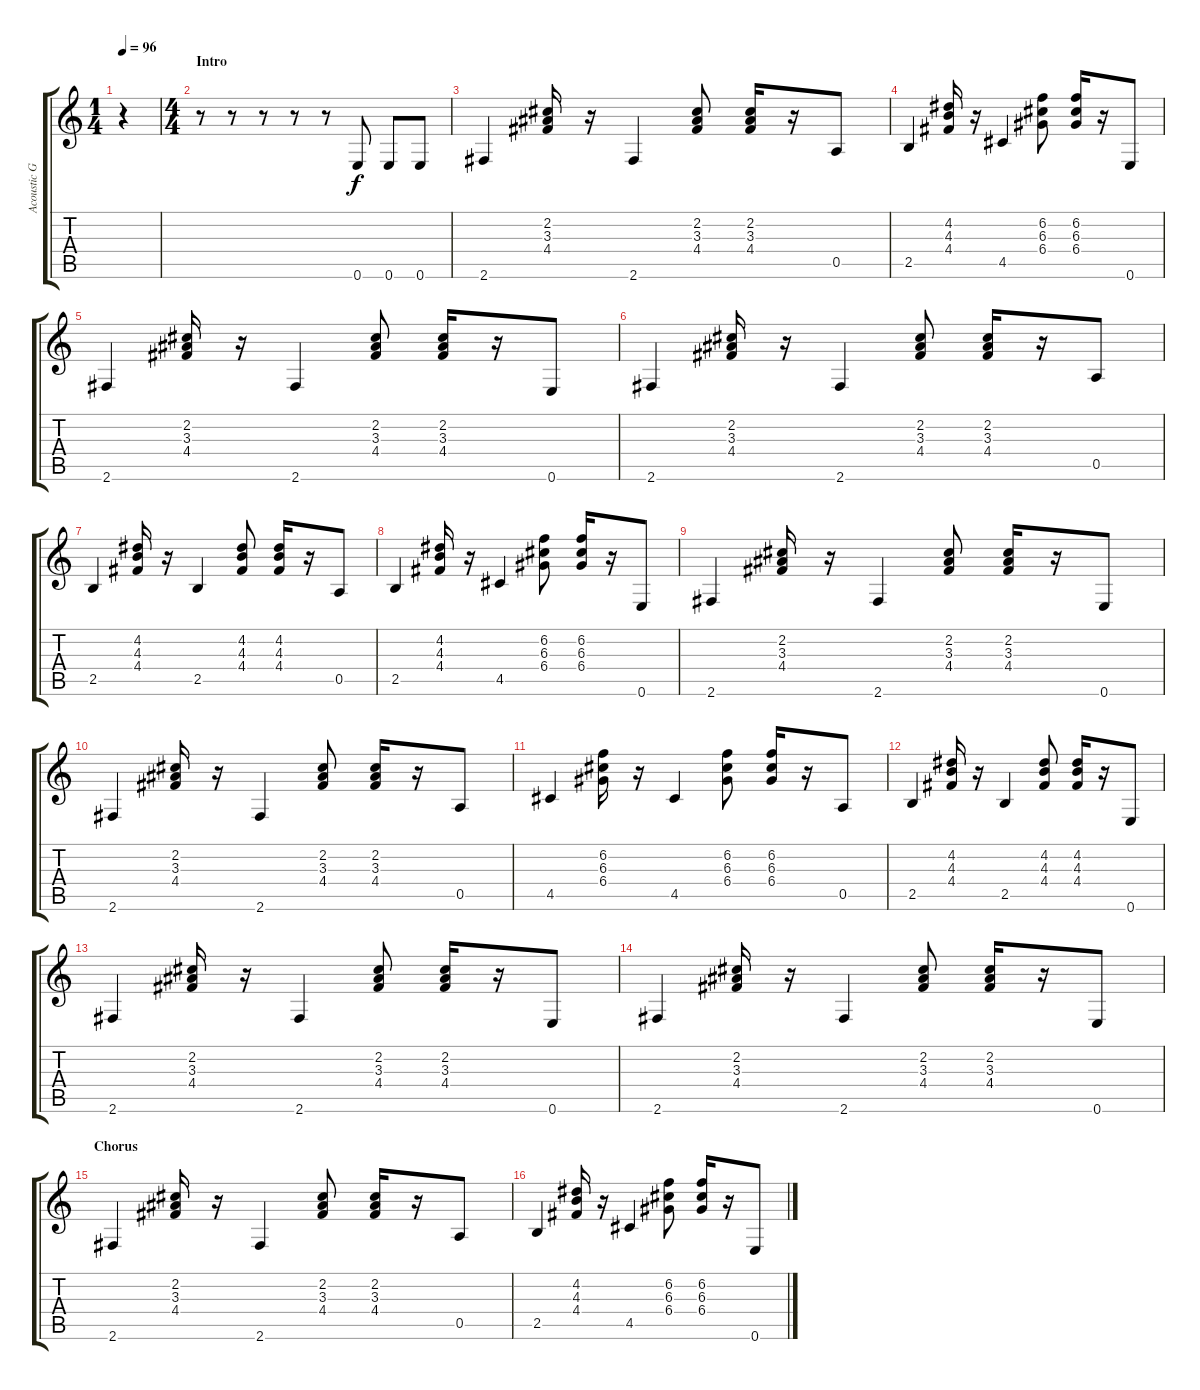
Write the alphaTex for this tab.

\track ("Acoustic Guitar" "Acoustic G") {instrument acousticguitarsteel}
\staff {score tabs}
\tuning (E4 B3 G3 D3 A2 E2) {hide}
\ts (1 4)
\tempo 96
\clef g2
\ks c
r.4{dy f instrument acousticguitarsteel} |
\ts (4 4)
\section ("" "Intro")
r.8 r.8 r.8 r.8 r.8 0.6.8 0.6.8 0.6.8 |
2.6.4 (2.2 3.3 4.4).16 r.16 2.6.4 (2.2 3.3 4.4).8 (2.2 3.3 4.4).16 r.16 0.5.8 |
2.5.4 (4.2 4.3 4.4).16 r.16 4.5.4 (6.2 6.3 6.4).8 (6.2 6.3 6.4).16 r.16 0.6.8 |
2.6.4 (2.2 3.3 4.4).16 r.16 2.6.4 (2.2 3.3 4.4).8 (2.2 3.3 4.4).16 r.16 0.6.8 |
2.6.4 (2.2 3.3 4.4).16 r.16 2.6.4 (2.2 3.3 4.4).8 (2.2 3.3 4.4).16 r.16 0.5.8 |
2.5.4 (4.2 4.3 4.4).16 r.16 2.5.4 (4.2 4.3 4.4).8 (4.2 4.3 4.4).16 r.16 0.5.8 |
2.5.4 (4.2 4.3 4.4).16 r.16 4.5.4 (6.2 6.3 6.4).8 (6.2 6.3 6.4).16 r.16 0.6.8 |
2.6.4 (2.2 3.3 4.4).16 r.16 2.6.4 (2.2 3.3 4.4).8 (2.2 3.3 4.4).16 r.16 0.6.8 |
2.6.4 (2.2 3.3 4.4).16 r.16 2.6.4 (2.2 3.3 4.4).8 (2.2 3.3 4.4).16 r.16 0.5.8 |
4.5.4 (6.2 6.3 6.4).16 r.16 4.5.4 (6.2 6.3 6.4).8 (6.2 6.3 6.4).16 r.16 0.5.8 |
2.5.4 (4.2 4.3 4.4).16 r.16 2.5.4 (4.2 4.3 4.4).8 (4.2 4.3 4.4).16 r.16 0.6.8 |
2.6.4 (2.2 3.3 4.4).16 r.16 2.6.4 (2.2 3.3 4.4).8 (2.2 3.3 4.4).16 r.16 0.6.8 |
2.6.4 (2.2 3.3 4.4).16 r.16 2.6.4 (2.2 3.3 4.4).8 (2.2 3.3 4.4).16 r.16 0.6.8 |
\section ("" "Chorus")
2.6.4 (2.2 3.3 4.4).16 r.16 2.6.4 (2.2 3.3 4.4).8 (2.2 3.3 4.4).16 r.16 0.5.8 |
2.5.4 (4.2 4.3 4.4).16 r.16 4.5.4 (6.2 6.3 6.4).8 (6.2 6.3 6.4).16 r.16 0.6.8
